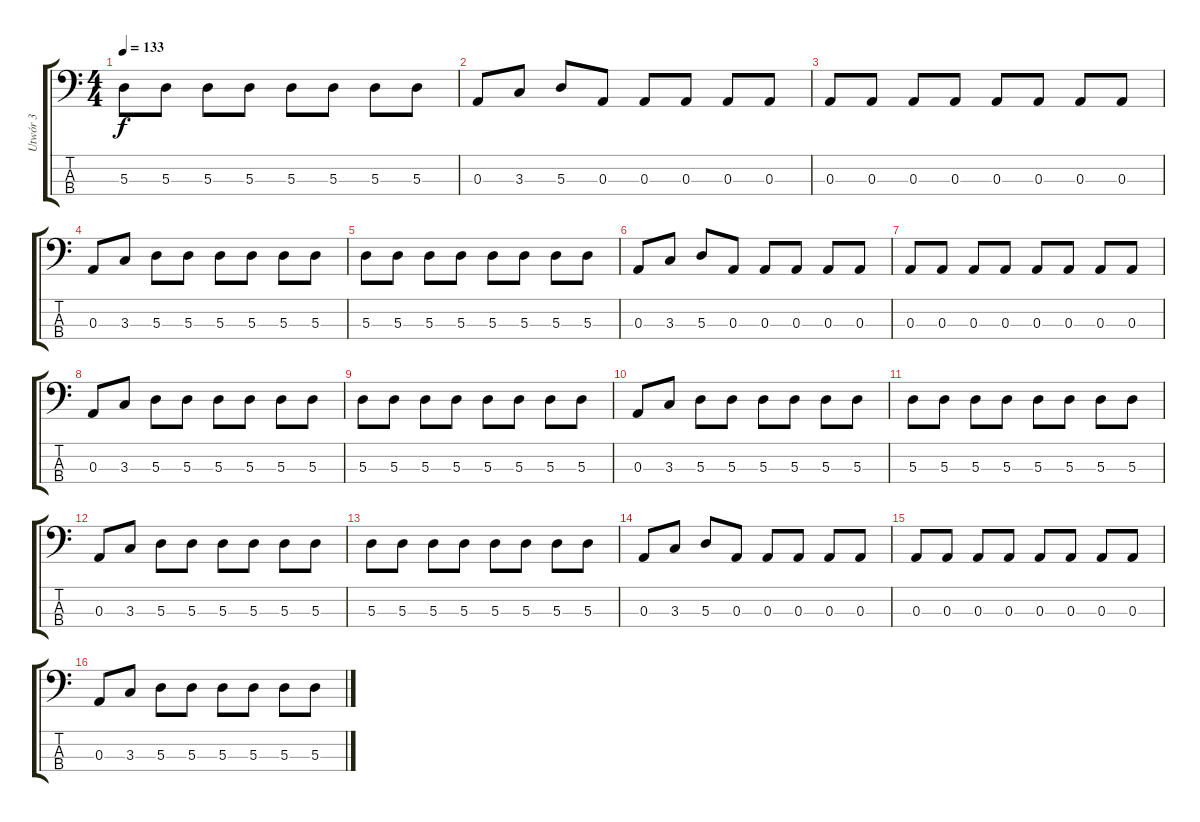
\track ("Utwór 3" "Utwór 3") {instrument synthbass1}
\staff {score tabs}
\tuning (G2 D2 A1 E1) {hide}
\ts (4 4)
\tempo 133
\clef f4
\ks c
5.3.8{dy f} 5.3.8 5.3.8 5.3.8 5.3.8 5.3.8 5.3.8 5.3.8 |
0.3.8 3.3.8 5.3.8 0.3.8 0.3.8 0.3.8 0.3.8 0.3.8 |
0.3.8 0.3.8 0.3.8 0.3.8 0.3.8 0.3.8 0.3.8 0.3.8 |
0.3.8 3.3.8 5.3.8 5.3.8 5.3.8 5.3.8 5.3.8 5.3.8 |
5.3.8 5.3.8 5.3.8 5.3.8 5.3.8 5.3.8 5.3.8 5.3.8 |
0.3.8 3.3.8 5.3.8 0.3.8 0.3.8 0.3.8 0.3.8 0.3.8 |
0.3.8 0.3.8 0.3.8 0.3.8 0.3.8 0.3.8 0.3.8 0.3.8 |
0.3.8 3.3.8 5.3.8 5.3.8 5.3.8 5.3.8 5.3.8 5.3.8 |
5.3.8 5.3.8 5.3.8 5.3.8 5.3.8 5.3.8 5.3.8 5.3.8 |
0.3.8 3.3.8 5.3.8 5.3.8 5.3.8 5.3.8 5.3.8 5.3.8 |
5.3.8 5.3.8 5.3.8 5.3.8 5.3.8 5.3.8 5.3.8 5.3.8 |
0.3.8 3.3.8 5.3.8 5.3.8 5.3.8 5.3.8 5.3.8 5.3.8 |
5.3.8 5.3.8 5.3.8 5.3.8 5.3.8 5.3.8 5.3.8 5.3.8 |
0.3.8 3.3.8 5.3.8 0.3.8 0.3.8 0.3.8 0.3.8 0.3.8 |
0.3.8 0.3.8 0.3.8 0.3.8 0.3.8 0.3.8 0.3.8 0.3.8 |
0.3.8 3.3.8 5.3.8 5.3.8 5.3.8 5.3.8 5.3.8 5.3.8
